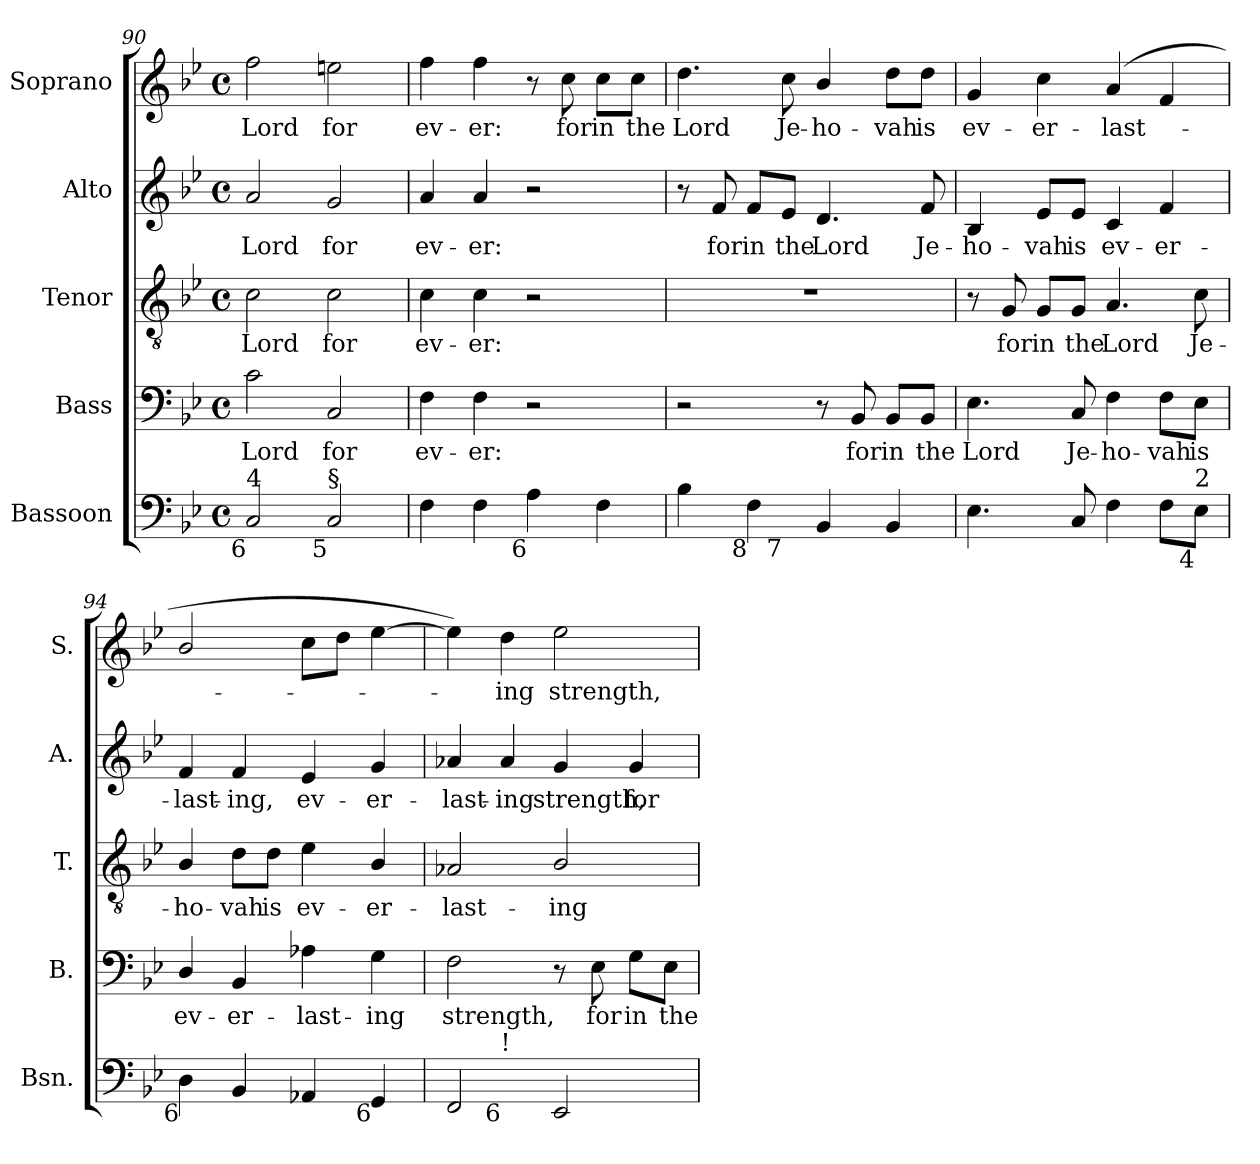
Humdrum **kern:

**kern	**kern	**text	**kern	**text	**kern	**text	**kern	**text
*part5	*part4	*part4	*part3	*part3	*part2	*part2	*part1	*part1
*staff5	*staff4	*staff4	*staff3	*staff3	*staff2	*staff2	*staff1	*staff1
*I"Bassoon	*I"Bass	*	*I"Tenor	*	*I"Alto	*	*I"Soprano	*
*I'Bsn.	*I'B.	*	*I'T.	*	*I'A.	*	*I'S.	*
*clefF4	*clefF4	*	*clefGv2	*	*clefG2	*	*clefG2	*
*	*	*	*ITrd7c12	*	*	*	*	*
*k[b-e-]	*k[b-e-]	*	*k[b-e-]	*	*k[b-e-]	*	*k[b-e-]	*
*B-:	*B-:	*	*B-:	*	*B-:	*	*B-:	*
*M4/4	*M4/4	*	*M4/4	*	*M4/4	*	*M4/4	*
*met(c)	*met(c)	*	*met(c)	*	*met(c)	*	*met(c)	*
=90	=90	=90	=90	=90	=90	=90	=90	=90
!	!	!LO:LY:b:color=#000000	!	!	!	!	!	!
!	!	!	!	!LO:LY:b:color=#000000	!	!	!	!
!	!	!	!	!	!	!LO:LY:b:color=#000000	!	!
!LO:TX:b:rj:t=6	!	!	!	!	!	!	!	!
!LO:TX:t=4	!	!	!	!	!	!	!	!
!	!	!	!	!	!	!	!	!LO:LY:b:color=#000000
2Ci/	2ci\	Lord	2Ci\	Lord	2ai/	Lord	2ffi\	Lord
!	!	!LO:LY:b:color=#000000	!	!	!	!	!	!
!	!	!	!	!LO:LY:b:color=#000000	!	!	!	!
!	!	!	!	!	!	!LO:LY:b:color=#000000	!	!
!LO:TX:b:rj:t=5	!	!	!	!	!	!	!	!
!LO:TX:t=§	!	!	!	!	!	!	!	!
!	!	!	!	!	!	!	!	!LO:LY:b:color=#000000
2Ci/	2Ci/	for	2Ci\	for	2gi/	for	2eeni\	for
=91	=91	=91	=91	=91	=91	=91	=91	=91
!	!	!LO:LY:b:color=#000000	!	!	!	!	!	!
!	!	!	!	!LO:LY:b:color=#000000	!	!	!	!
!	!	!	!	!	!	!LO:LY:b:color=#000000	!	!
!	!	!	!	!	!	!	!	!LO:LY:b:color=#000000
4Fi\	4Fi\	ev-	4Ci\	ev-	4ai/	ev-	4ffi\	ev-
!	!	!LO:LY:b:color=#000000	!	!	!	!	!	!
!	!	!	!	!LO:LY:b:color=#000000	!	!	!	!
!	!	!	!	!	!	!LO:LY:b:color=#000000	!	!
!	!	!	!	!	!	!	!	!LO:LY:b:color=#000000
4Fi\	4Fi\	-er:	4Ci\	-er:	4ai/	-er:	4ffi\	-er:
!LO:TX:b:rj:t=6	!	!	!	!	!	!	!	!
4Ai\	2r	.	2r	.	2r	.	8r	.
!	!	!	!	!	!	!	!	!LO:LY:b:color=#000000
.	.	.	.	.	.	.	8cci\	for
!	!	!	!	!	!	!	!	!LO:LY:b:color=#000000
4Fi\	.	.	.	.	.	.	8cci\L	in
!	!	!	!	!	!	!	!	!LO:LY:b:color=#000000
.	.	.	.	.	.	.	8cci\J	the
=92	=92	=92	=92	=92	=92	=92	=92	=92
!	!	!	!	!	!	!	!	!LO:LY:b:color=#000000
*^	*	*	*	*	*	*	*	*
4B-i\	4.ryy	2r	.	1r	.	8r	.	4.ddi\	Lord
!	!	!	!	!	!	!	!LO:LY:b:color=#000000	!	!
.	.	.	.	.	.	8fi/	for	.	.
!LO:TX:b:rj:t=8	!	!	!	!	!	!	!	!	!
!	!	!	!	!	!	!	!LO:LY:b:color=#000000	!	!
4Fi\	.	.	.	.	.	8fi/L	in	.	.
!	!	!	!	!	!	!	!LO:LY:b:color=#000000	!	!
!	!LO:TX:b:rj:t=7	!	!	!	!	!	!	!	!
!	!	!	!	!	!	!	!	!	!LO:LY:b:color=#000000
.	2ryy	.	.	.	.	8e-i/J	the	8cci\	Je-
!	!	!	!	!	!	!	!LO:LY:b:color=#000000	!	!
!	!	!	!	!	!	!	!	!	!LO:LY:b:color=#000000
4BB-i/	.	8r	.	.	.	4.di/	Lord	4b-i/	-ho-
!	!	!	!LO:LY:b:color=#000000	!	!	!	!	!	!
.	.	8BB-i/	for	.	.	.	.	.	.
!	!	!	!LO:LY:b:color=#000000	!	!	!	!	!	!
!	!	!	!	!	!	!	!	!	!LO:LY:b:color=#000000
4BB-i/	.	8BB-i/L	in	.	.	.	.	8ddi\L	-vah
!	!	!	!LO:LY:b:color=#000000	!	!	!	!	!	!
!	!	!	!	!	!	!	!LO:LY:b:color=#000000	!	!
!	!	!	!	!	!	!	!	!	!LO:LY:b:color=#000000
.	8ryy	8BB-i/J	the	.	.	8fi/	Je-	8ddi\J	is
*v	*v	*	*	*	*	*	*	*	*
!!LO:PB:g=z
=93	=93	=93	=93	=93	=93	=93	=93	=93
*^	*	*	*	*	*	*	*	*
!	!	!	!LO:LY:b:color=#000000	!	!	!	!	!	!
*v	*v	*	*	*	*	*	*	*	*
*^	*	*	*	*	*	*	*	*
!	!	!	!	!	!	!	!LO:LY:b:color=#000000	!	!
*v	*v	*	*	*	*	*	*	*	*
*^	*	*	*	*	*	*	*	*
!LO:TX:b:rj:t=6	!	!	!	!	!	!	!	!	!
!	!	!	!	!	!	!	!	!	!LO:LY:b:color=#000000
*v	*v	*	*	*	*	*	*	*	*
4.E-i\	4.E-i\	Lord	8r	.	4B-i/	-ho-	4gi/	ev-
!	!	!	!	!LO:LY:b:color=#000000	!	!	!	!
.	.	.	8GGi/	for	.	.	.	.
!	!	!	!	!LO:LY:b:color=#000000	!	!	!	!
!	!	!	!	!	!	!LO:LY:b:color=#000000	!	!
!	!	!	!	!	!	!	!	!LO:LY:b:color=#000000
.	.	.	8GGi/L	in	8e-i/L	-vah	4cci\	-er-
!	!	!LO:LY:b:color=#000000	!	!	!	!	!	!
!	!	!	!	!LO:LY:b:color=#000000	!	!	!	!
!	!	!	!	!	!	!LO:LY:b:color=#000000	!	!
8Ci/	8Ci/	Je-	8GGi/J	the	8e-i/J	is	.	.
!	!	!LO:LY:b:color=#000000	!	!	!	!	!	!
!	!	!	!	!LO:LY:b:color=#000000	!	!	!	!
!	!	!	!	!	!	!LO:LY:b:color=#000000	!	!
!	!	!	!	!	!	!	!	!LO:LY:b:color=#000000
4Fi\	4Fi\	-ho-	4.AAi/	Lord	4ci/	ev-	(4ai/	-last-
!	!	!LO:LY:b:color=#000000	!	!	!	!	!	!
!	!	!	!	!	!	!LO:LY:b:color=#000000	!	!
8Fi\L	8Fi\L	-vah	.	.	4fi/	-er-	4fi/	.
!	!	!LO:LY:b:color=#000000	!	!	!	!	!	!
!LO:TX:b:rj:t=4	!	!	!	!	!	!	!	!
!LO:TX:t=2	!	!	!	!	!	!	!	!
!	!	!	!	!LO:LY:b:color=#000000	!	!	!	!
8E-i\J	8E-i\J	is	8Ci\	Je-	.	.	.	.
=94	=94	=94	=94	=94	=94	=94	=94	=94
!	!	!LO:LY:b:color=#000000	!	!	!	!	!	!
!	!	!	!	!LO:LY:b:color=#000000	!	!	!	!
!LO:TX:b:rj:t=6	!	!	!	!	!	!	!	!
!	!	!	!	!	!	!LO:LY:b:color=#000000	!	!
4Di\	4Di/	ev-	4BB-i/	-ho-	4fi/	-last-	2b-i/	.
!	!	!LO:LY:b:color=#000000	!	!	!	!	!	!
!	!	!	!	!LO:LY:b:color=#000000	!	!	!	!
!	!	!	!	!	!	!LO:LY:b:color=#000000	!	!
4BB-i/	4BB-i/	-er-	8Di\L	-vah	4fi/	-ing,	.	.
!	!	!	!	!LO:LY:b:color=#000000	!	!	!	!
.	.	.	8Di\J	is	.	.	.	.
!	!	!LO:LY:b:color=#000000	!	!	!	!	!	!
!	!	!	!	!LO:LY:b:color=#000000	!	!	!	!
!	!	!	!	!	!	!LO:LY:b:color=#000000	!	!
4AA-Xi/	4A-Xi\	-last-	4E-i\	ev-	4e-i/	ev-	8cci\L	.
.	.	.	.	.	.	.	8ddi\J	.
!	!	!LO:LY:b:color=#000000	!	!	!	!	!	!
!	!	!	!	!LO:LY:b:color=#000000	!	!	!	!
!LO:TX:b:rj:t=6	!	!	!	!	!	!	!	!
!	!	!	!	!	!	!LO:LY:b:color=#000000	!	!
4GGi/	4Gi\	-ing	4BB-i/	-er-	4gi/	-er-	[4ee-i\	.
=95	=95	=95	=95	=95	=95	=95	=95	=95
!	!	!LO:LY:b:color=#000000	!	!	!	!	!	!
!	!	!	!	!LO:LY:b:color=#000000	!	!	!	!
!LO:TX:b:rj:t=7	!	!	!	!	!	!	!	!
!LO:TX:t=!	!	!	!	!	!	!	!	!
!	!	!	!	!	!	!LO:LY:b:color=#000000	!	!
*^	*	*	*	*	*	*	*	*
2FFi/	4ryy	2Fi\	strength,	2AA-Xi/	-last-	4a-Xi/	-last-	4ee-i\])	.
!	!	!	!	!	!	!	!LO:LY:b:color=#000000	!	!
!	!LO:TX:b:rj:t=6	!	!	!	!	!	!	!	!
!	!LO:TX:t=!	!	!	!	!	!	!	!	!
!	!	!	!	!	!	!	!	!	!LO:LY:b:color=#000000
.	2.ryy	.	.	.	.	4a-i/	-ing	4ddi\	-ing
!	!	!	!	!	!LO:LY:b:color=#000000	!	!	!	!
!	!	!	!	!	!	!	!LO:LY:b:color=#000000	!	!
!	!	!	!	!	!	!	!	!	!LO:LY:b:color=#000000
2EE-i/	.	8r	.	2BB-i/	-ing	4gi/	strength,	2ee-i\	strength,
!	!	!	!LO:LY:b:color=#000000	!	!	!	!	!	!
.	.	8E-i\	for	.	.	.	.	.	.
!	!	!	!LO:LY:b:color=#000000	!	!	!	!	!	!
!	!	!	!	!	!	!	!LO:LY:b:color=#000000	!	!
.	.	8Gi\L	in	.	.	4gi/	for	.	.
!	!	!	!LO:LY:b:color=#000000	!	!	!	!	!	!
.	.	8E-i\J	the	.	.	.	.	.	.
*v	*v	*	*	*	*	*	*	*	*
=	=	=	=	=	=	=	=	=
*-	*-	*-	*-	*-	*-	*-	*-	*-
